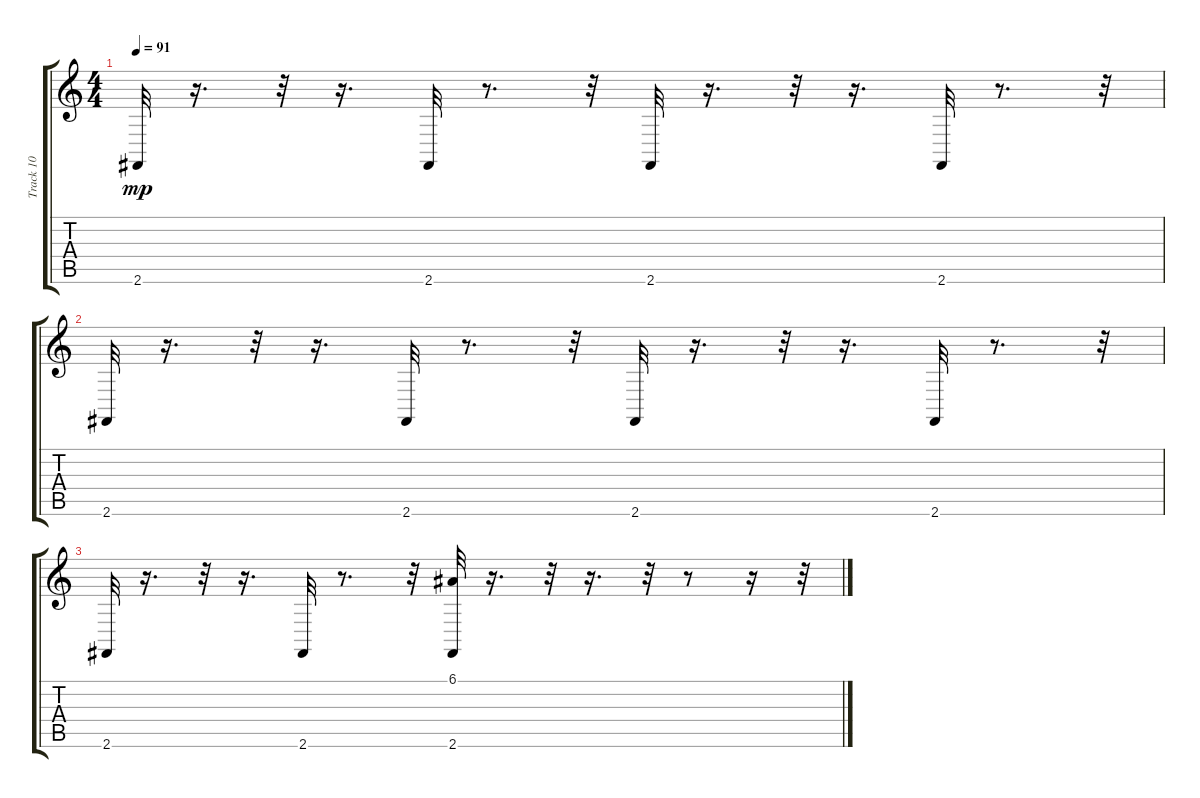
\track ("Track 10" "Track 10") {instrument acousticgrandpiano}
\staff {score tabs}
\tuning (E4 B3 G3 D3 A2 E2) {hide}
\ts (4 4)
\tempo 91
\clef g2
\ks c
2.6.32{dy mp} r.16{d} r.32{volume 2} r.16{d} 2.6.32 r.8{d} r.32 2.6.32 r.16{d} r.32 r.16{d} 2.6.32 r.8{d} r.32 |
2.6.32 r.16{d} r.32 r.16{d} 2.6.32{volume 1} r.8{d} r.32 2.6.32 r.16{d} r.32 r.16{d} 2.6.32 r.8{d} r.32 |
2.6.32 r.16{d} r.32 r.16{d} 2.6.32 r.8{d} r.32 (6.1 2.6).32 r.16{d} r.32 r.16{d} r.32 r.8 r.16 r.32
